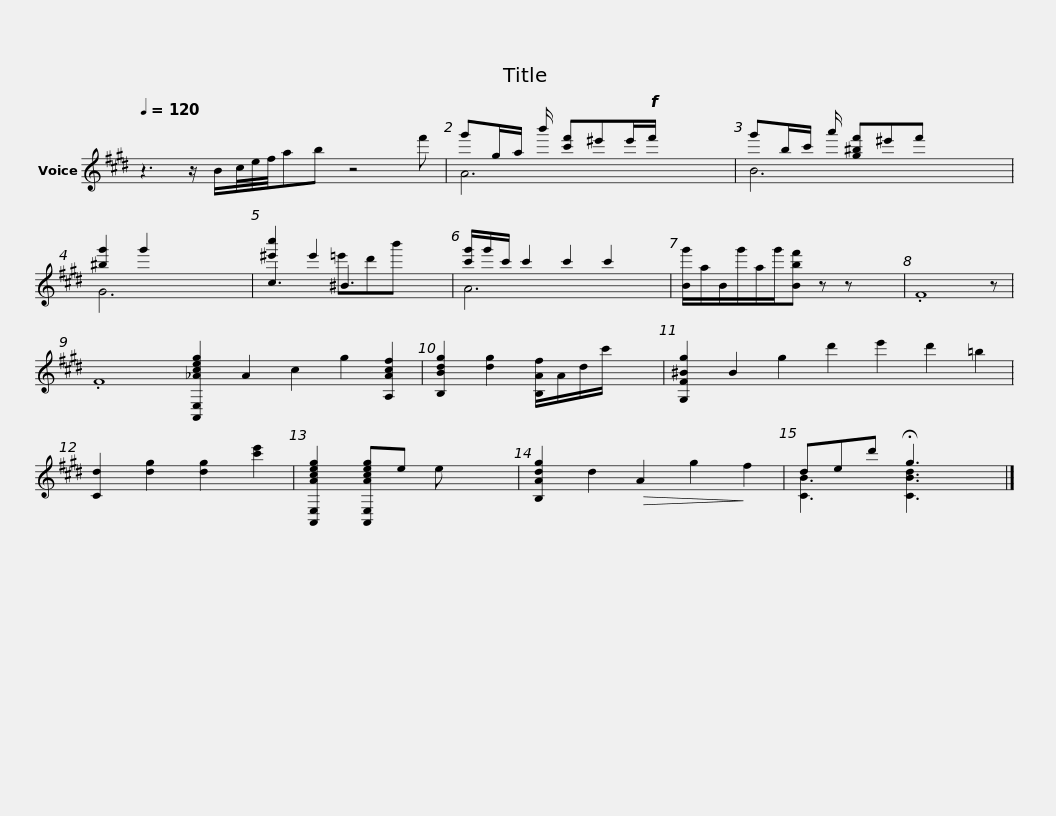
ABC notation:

X:1
%%score ( 1 2 3 )
L:1/8
Q:1/4=120
M:none
I:linebreak $
K:E
V:1 treble
V:2 treble
V:3 treble
V:1
 z3 z/ B/c/4e/4f/4abz4f' | g'g/a/ b'/ [c'f']^e'e'/!f!f'/ x5/2 |$ g'b/c'/ a'/ [g^bf']^e'f' x5/2 | [^bg']2 g'2 x4 |$ [^e'c'']2 e'2 x4 | %5
 [c'g']/g'/c'/ c'2 c'2 c'2 x/ |$ [Bg']/a/B/g'/a/g'/[Bbf'] z z x2 | .F8 z | .F8 [A,,E,_Aceg]2 A2 c2 g2 [A,Acf]2 |$ [B,Bdg]2 [dg]2 [B,Af]/A/d/c'/ x2 | %10
 [G,F^Bg]2 B2 g2 d'2 e'2 d'2 =b2 |$ [Cd]2 [dg]2 [dg]2 [c'e']2 | [A,,E,Aceg]2 [A,,E,Aceg]e e x3 |$ [B,Adg]2 d2!>(! A2 g2!>)! f2 | ded' !fermata!g3 x2 |] %15
V:2
 x47/4 | A6 x2 |$ B6 x2 | G6 x2 |$ c3 ^B3 x2 | %5
 A6 x2 |$ x8 | x9 | x18 |$ x8 | %10
 x14 |$ x8 | x8 |$ x10 | [CB]3 [CBd]3 x2 |] %15
V:3
 x47/4 | x8 |$ x8 | x8 |$ x3 =e'd'b' x2 | %5
 x8 |$ x8 | x9 | x18 |$ x8 | %10
 x14 |$ x8 | x8 |$ x10 | x8 |] %15
